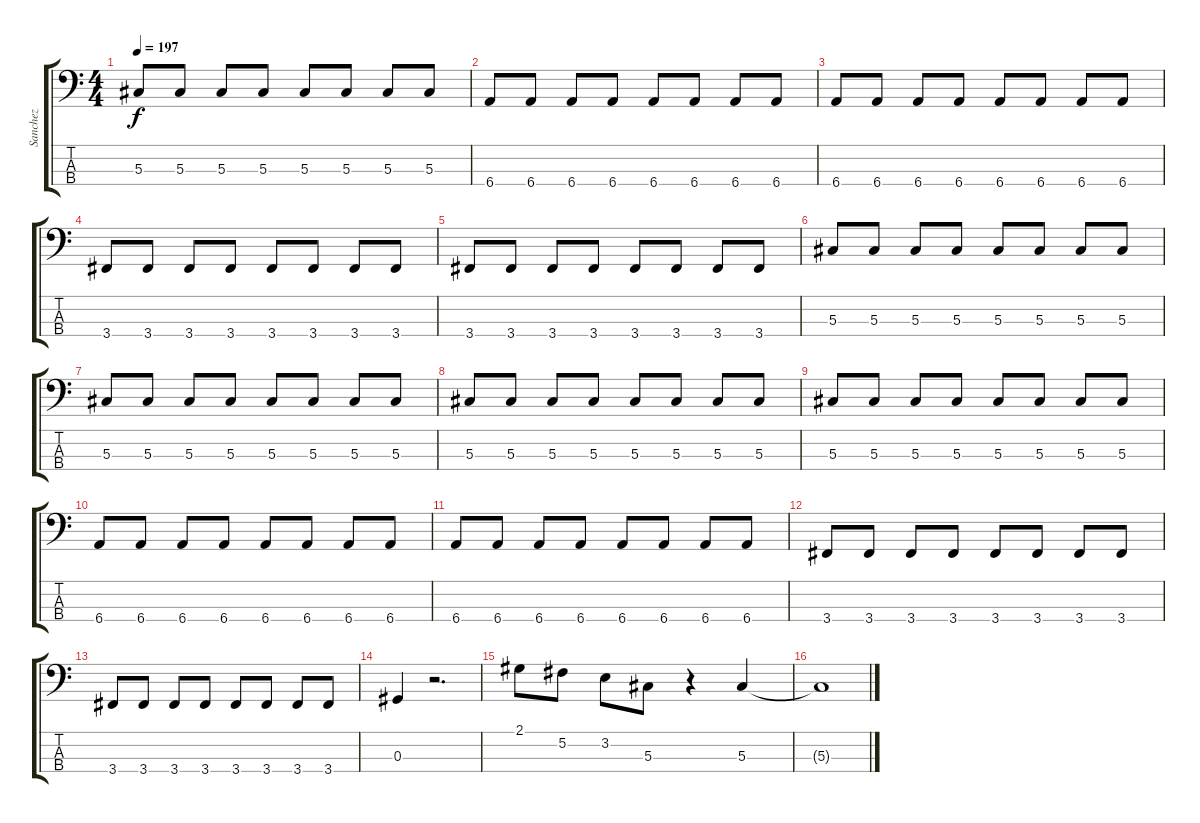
\track ("Sanchez" "Sanchez") {instrument electricbassfinger}
\staff {score tabs}
\tuning (Gb2 Db2 Ab1 Eb1) {hide}
\ts (4 4)
\tempo 197
\clef f4
\ks c
5.3.8{dy f} 5.3.8 5.3.8 5.3.8 5.3.8 5.3.8 5.3.8 5.3.8 |
6.4.8 6.4.8 6.4.8 6.4.8 6.4.8 6.4.8 6.4.8 6.4.8 |
6.4.8 6.4.8 6.4.8 6.4.8 6.4.8 6.4.8 6.4.8 6.4.8 |
3.4.8 3.4.8 3.4.8 3.4.8 3.4.8 3.4.8 3.4.8 3.4.8 |
3.4.8 3.4.8 3.4.8 3.4.8 3.4.8 3.4.8 3.4.8 3.4.8 |
5.3.8 5.3.8 5.3.8 5.3.8 5.3.8 5.3.8 5.3.8 5.3.8 |
5.3.8 5.3.8 5.3.8 5.3.8 5.3.8 5.3.8 5.3.8 5.3.8 |
5.3.8 5.3.8 5.3.8 5.3.8 5.3.8 5.3.8 5.3.8 5.3.8 |
5.3.8 5.3.8 5.3.8 5.3.8 5.3.8 5.3.8 5.3.8 5.3.8 |
6.4.8 6.4.8 6.4.8 6.4.8 6.4.8 6.4.8 6.4.8 6.4.8 |
6.4.8 6.4.8 6.4.8 6.4.8 6.4.8 6.4.8 6.4.8 6.4.8 |
3.4.8 3.4.8 3.4.8 3.4.8 3.4.8 3.4.8 3.4.8 3.4.8 |
3.4.8 3.4.8 3.4.8 3.4.8 3.4.8 3.4.8 3.4.8 3.4.8 |
0.3.4 r.2{d} |
2.1.8 5.2.8 3.2.8 5.3.8 r.4 5.3.4 |
5.3{t}.1
